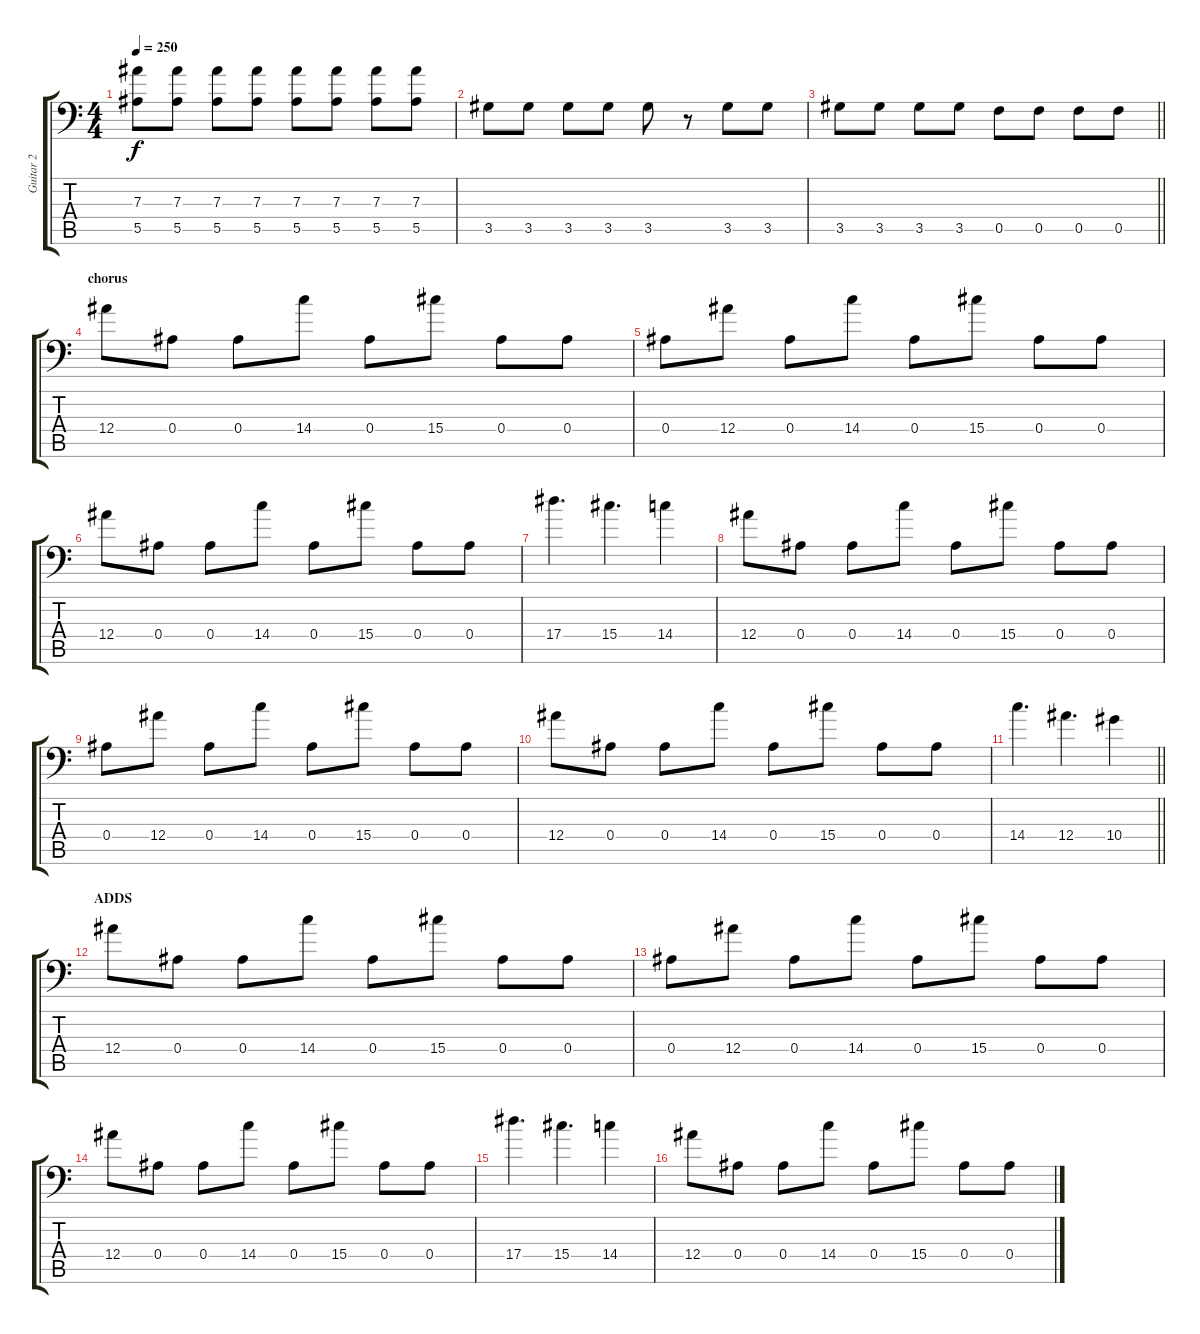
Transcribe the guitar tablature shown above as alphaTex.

\track ("Guitar 2" "Guitar 2") {instrument distortionguitar}
\staff {score tabs}
\tuning (C4 G3 Eb3 Bb2 F2 Bb1) {hide}
\ts (4 4)
\tempo 250
\clef f4
\ks c
(7.3 5.5).8{dy f} (7.3 5.5).8 (7.3 5.5).8 (7.3 5.5).8 (7.3 5.5).8 (7.3 5.5).8 (7.3 5.5).8 (7.3 5.5).8 |
3.5.8 3.5.8 3.5.8 3.5.8 3.5.8 r.8 3.5.8 3.5.8 |
\barLineRight lightlight
3.5.8 3.5.8 3.5.8 3.5.8 0.5.8 0.5.8 0.5.8 0.5.8 |
\section ("" "chorus")
12.4.8 0.4.8 0.4.8 14.4.8 0.4.8 15.4.8 0.4.8 0.4.8 |
0.4.8 12.4.8 0.4.8 14.4.8 0.4.8 15.4.8 0.4.8 0.4.8 |
12.4.8 0.4.8 0.4.8 14.4.8 0.4.8 15.4.8 0.4.8 0.4.8 |
17.4.4{d} 15.4.4{d} 14.4.4 |
12.4.8 0.4.8 0.4.8 14.4.8 0.4.8 15.4.8 0.4.8 0.4.8 |
0.4.8 12.4.8 0.4.8 14.4.8 0.4.8 15.4.8 0.4.8 0.4.8 |
12.4.8 0.4.8 0.4.8 14.4.8 0.4.8 15.4.8 0.4.8 0.4.8 |
\barLineRight lightlight
14.4.4{d} 12.4.4{d} 10.4.4 |
\section ("" "ADDS")
12.4.8 0.4.8 0.4.8 14.4.8 0.4.8 15.4.8 0.4.8 0.4.8 |
0.4.8 12.4.8 0.4.8 14.4.8 0.4.8 15.4.8 0.4.8 0.4.8 |
12.4.8 0.4.8 0.4.8 14.4.8 0.4.8 15.4.8 0.4.8 0.4.8 |
17.4.4{d} 15.4.4{d} 14.4.4 |
12.4.8 0.4.8 0.4.8 14.4.8 0.4.8 15.4.8 0.4.8 0.4.8
